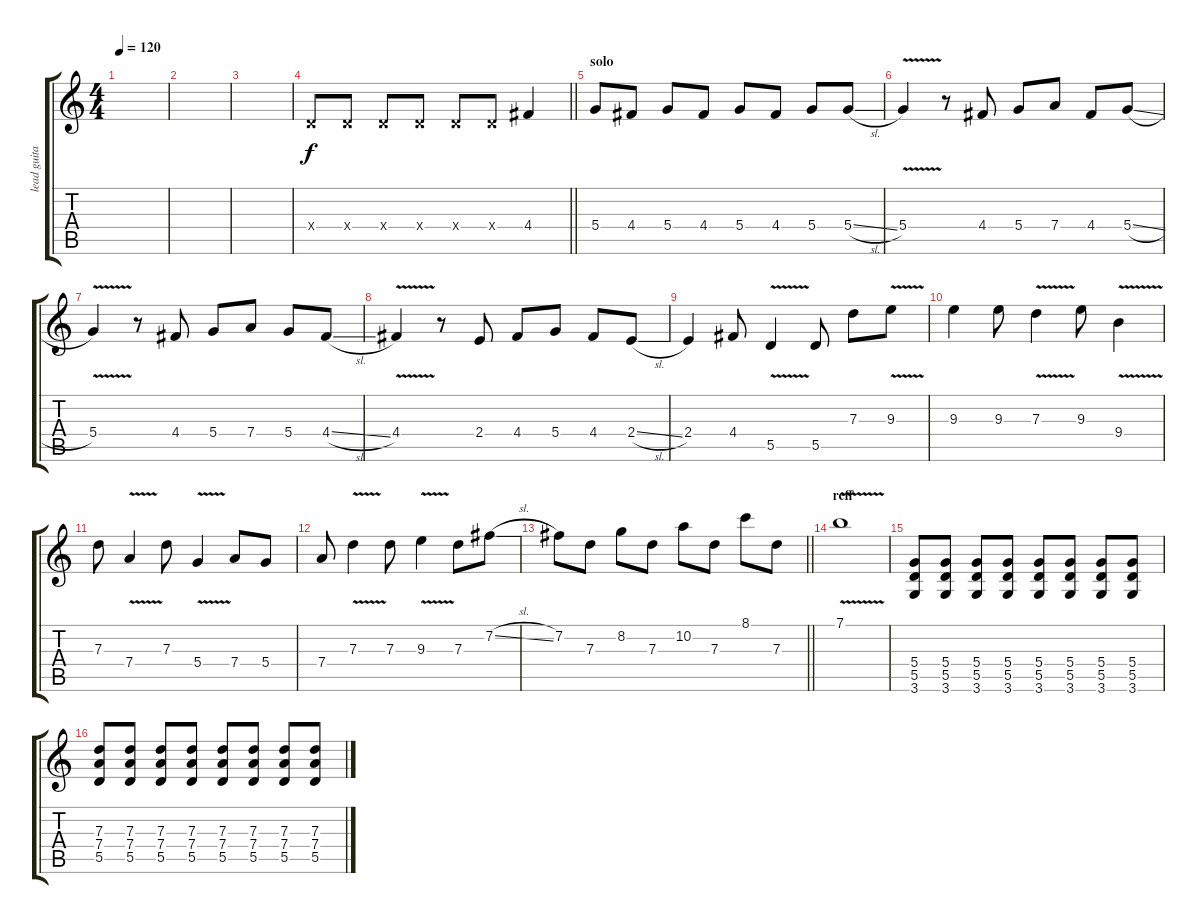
\track ("lead guitar (Lukman)" "lead guita") {instrument distortionguitar}
\staff {score tabs}
\tuning (E4 B3 G3 D3 A2 E2) {hide}
\ts (4 4)
\tempo 120
\clef g2
\ks c
|
|
|
\barLineRight lightlight
0.4{x}.8 0.4{x}.8 0.4{x}.8 0.4{x}.8 0.4{x}.8 0.4{x}.8 4.4.4 |
\section ("" "solo")
5.4.8 4.4.8 5.4.8 4.4.8 5.4.8 4.4.8 5.4.8 5.4{sl}.8 |
5.4{v}.4 r.8 4.4.8 5.4.8 7.4.8 4.4.8 5.4{sl}.8 |
5.4{v}.4 r.8 4.4.8 5.4.8 7.4.8 5.4.8 4.4{sl}.8 |
4.4{v}.4 r.8 2.4.8 4.4.8 5.4.8 4.4.8 2.4{sl}.8 |
2.4.4 4.4.8 5.5{v}.4 5.5.8 7.3.8 9.3{v}.8 |
9.3.4 9.3.8 7.3{v}.4 9.3.8 9.4{v}.4 |
7.3.8 7.4{v}.4 7.3.8 5.4{v}.4 7.4.8 5.4.8 |
7.4.8 7.3{v}.4 7.3.8 9.3{v}.4 7.3.8 7.2{sl}.8 |
\barLineRight lightlight
7.2.8 7.3.8 8.2.8 7.3.8 10.2.8 7.3.8 8.1.8 7.3.8 |
\section ("" "reff")
7.1{v}.1 |
(5.4 5.5 3.6).8 (5.4 5.5 3.6).8 (5.4 5.5 3.6).8 (5.4 5.5 3.6).8 (5.4 5.5 3.6).8 (5.4 5.5 3.6).8 (5.4 5.5 3.6).8 (5.4 5.5 3.6).8 |
(7.3 7.4 5.5).8 (7.3 7.4 5.5).8 (7.3 7.4 5.5).8 (7.3 7.4 5.5).8 (7.3 7.4 5.5).8 (7.3 7.4 5.5).8 (7.3 7.4 5.5).8 (7.3 7.4 5.5).8
